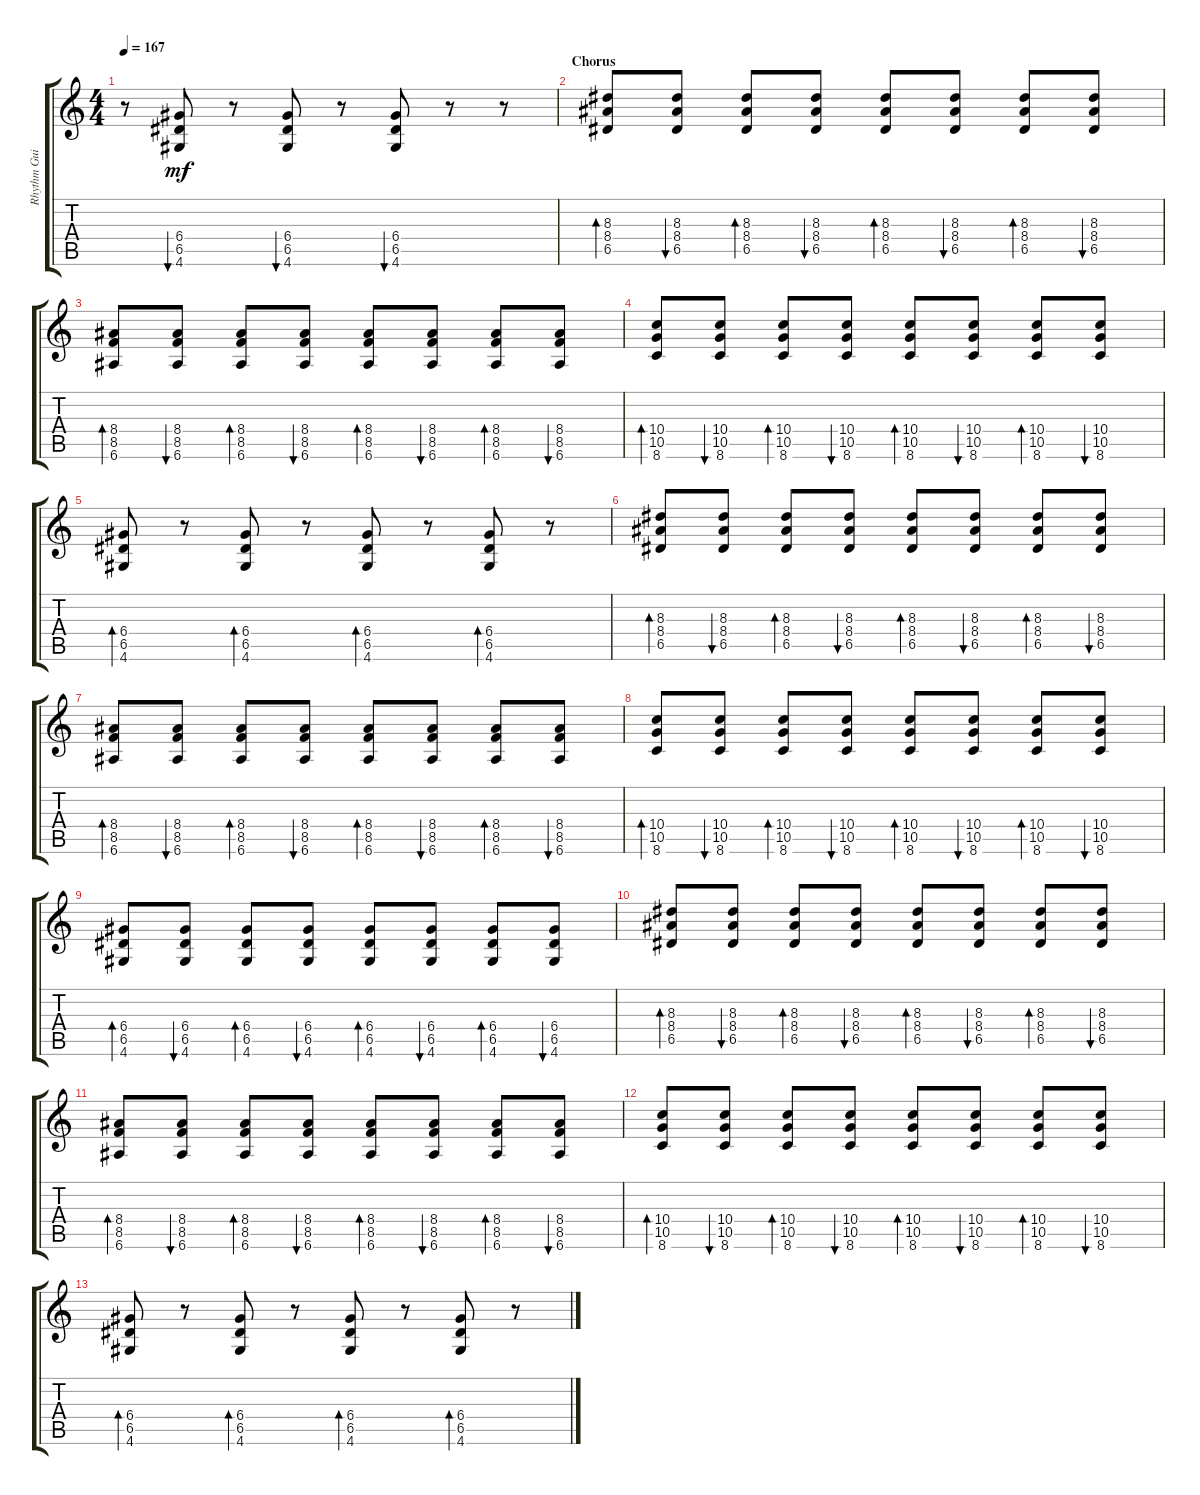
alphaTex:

\track ("Rhythm Guitar" "Rhythm Gui") {instrument overdrivenguitar}
\staff {score tabs}
\tuning (E4 B3 G3 D3 A2 E2) {hide}
\ts (4 4)
\tempo 167
\clef g2
\ks c
r.8{dy mf} (6.4 6.5 4.6).8{bu 30} r.8 (6.4 6.5 4.6).8{bu 30} r.8 (6.4 6.5 4.6).8{bu 30} r.8 r.8 |
\section ("" "Chorus")
(8.3 8.4 6.5).8{bd 30} (8.3 8.4 6.5).8{bu 30} (8.3 8.4 6.5).8{bd 30} (8.3 8.4 6.5).8{bu 30} (8.3 8.4 6.5).8{bd 30} (8.3 8.4 6.5).8{bu 30} (8.3 8.4 6.5).8{bd 30} (8.3 8.4 6.5).8{bu 30} |
(8.4 8.5 6.6).8{bd 30} (8.4 8.5 6.6).8{bu 30} (8.4 8.5 6.6).8{bd 30} (8.4 8.5 6.6).8{bu 30} (8.4 8.5 6.6).8{bd 30} (8.4 8.5 6.6).8{bu 30} (8.4 8.5 6.6).8{bd 30} (8.4 8.5 6.6).8{bu 30} |
(10.4 10.5 8.6).8{bd 30} (10.4 10.5 8.6).8{bu 30} (10.4 10.5 8.6).8{bd 30} (10.4 10.5 8.6).8{bu 30} (10.4 10.5 8.6).8{bd 30} (10.4 10.5 8.6).8{bu 30} (10.4 10.5 8.6).8{bd 30} (10.4 10.5 8.6).8{bu 30} |
(6.4 6.5 4.6).8{bd 30} r.8 (6.4 6.5 4.6).8{bd 30} r.8 (6.4 6.5 4.6).8{bd 30} r.8 (6.4 6.5 4.6).8{bd 30} r.8 |
(8.3 8.4 6.5).8{bd 30} (8.3 8.4 6.5).8{bu 30} (8.3 8.4 6.5).8{bd 30} (8.3 8.4 6.5).8{bu 30} (8.3 8.4 6.5).8{bd 30} (8.3 8.4 6.5).8{bu 30} (8.3 8.4 6.5).8{bd 30} (8.3 8.4 6.5).8{bu 30} |
(8.4 8.5 6.6).8{bd 30} (8.4 8.5 6.6).8{bu 30} (8.4 8.5 6.6).8{bd 30} (8.4 8.5 6.6).8{bu 30} (8.4 8.5 6.6).8{bd 30} (8.4 8.5 6.6).8{bu 30} (8.4 8.5 6.6).8{bd 30} (8.4 8.5 6.6).8{bu 30} |
(10.4 10.5 8.6).8{bd 30} (10.4 10.5 8.6).8{bu 30} (10.4 10.5 8.6).8{bd 30} (10.4 10.5 8.6).8{bu 30} (10.4 10.5 8.6).8{bd 30} (10.4 10.5 8.6).8{bu 30} (10.4 10.5 8.6).8{bd 30} (10.4 10.5 8.6).8{bu 30} |
(6.4 6.5 4.6).8{bd 30} (6.4 6.5 4.6).8{bu 30} (6.4 6.5 4.6).8{bd 30} (6.4 6.5 4.6).8{bu 30} (6.4 6.5 4.6).8{bd 30} (6.4 6.5 4.6).8{bu 30} (6.4 6.5 4.6).8{bd 30} (6.4 6.5 4.6).8{bu 30} |
(8.3 8.4 6.5).8{bd 30} (8.3 8.4 6.5).8{bu 30} (8.3 8.4 6.5).8{bd 30} (8.3 8.4 6.5).8{bu 30} (8.3 8.4 6.5).8{bd 30} (8.3 8.4 6.5).8{bu 30} (8.3 8.4 6.5).8{bd 30} (8.3 8.4 6.5).8{bu 30} |
(8.4 8.5 6.6).8{bd 30} (8.4 8.5 6.6).8{bu 30} (8.4 8.5 6.6).8{bd 30} (8.4 8.5 6.6).8{bu 30} (8.4 8.5 6.6).8{bd 30} (8.4 8.5 6.6).8{bu 30} (8.4 8.5 6.6).8{bd 30} (8.4 8.5 6.6).8{bu 30} |
(10.4 10.5 8.6).8{bd 30} (10.4 10.5 8.6).8{bu 30} (10.4 10.5 8.6).8{bd 30} (10.4 10.5 8.6).8{bu 30} (10.4 10.5 8.6).8{bd 30} (10.4 10.5 8.6).8{bu 30} (10.4 10.5 8.6).8{bd 30} (10.4 10.5 8.6).8{bu 30} |
(6.4 6.5 4.6).8{bd 30} r.8 (6.4 6.5 4.6).8{bd 30} r.8 (6.4 6.5 4.6).8{bd 30} r.8 (6.4 6.5 4.6).8{bd 30} r.8
